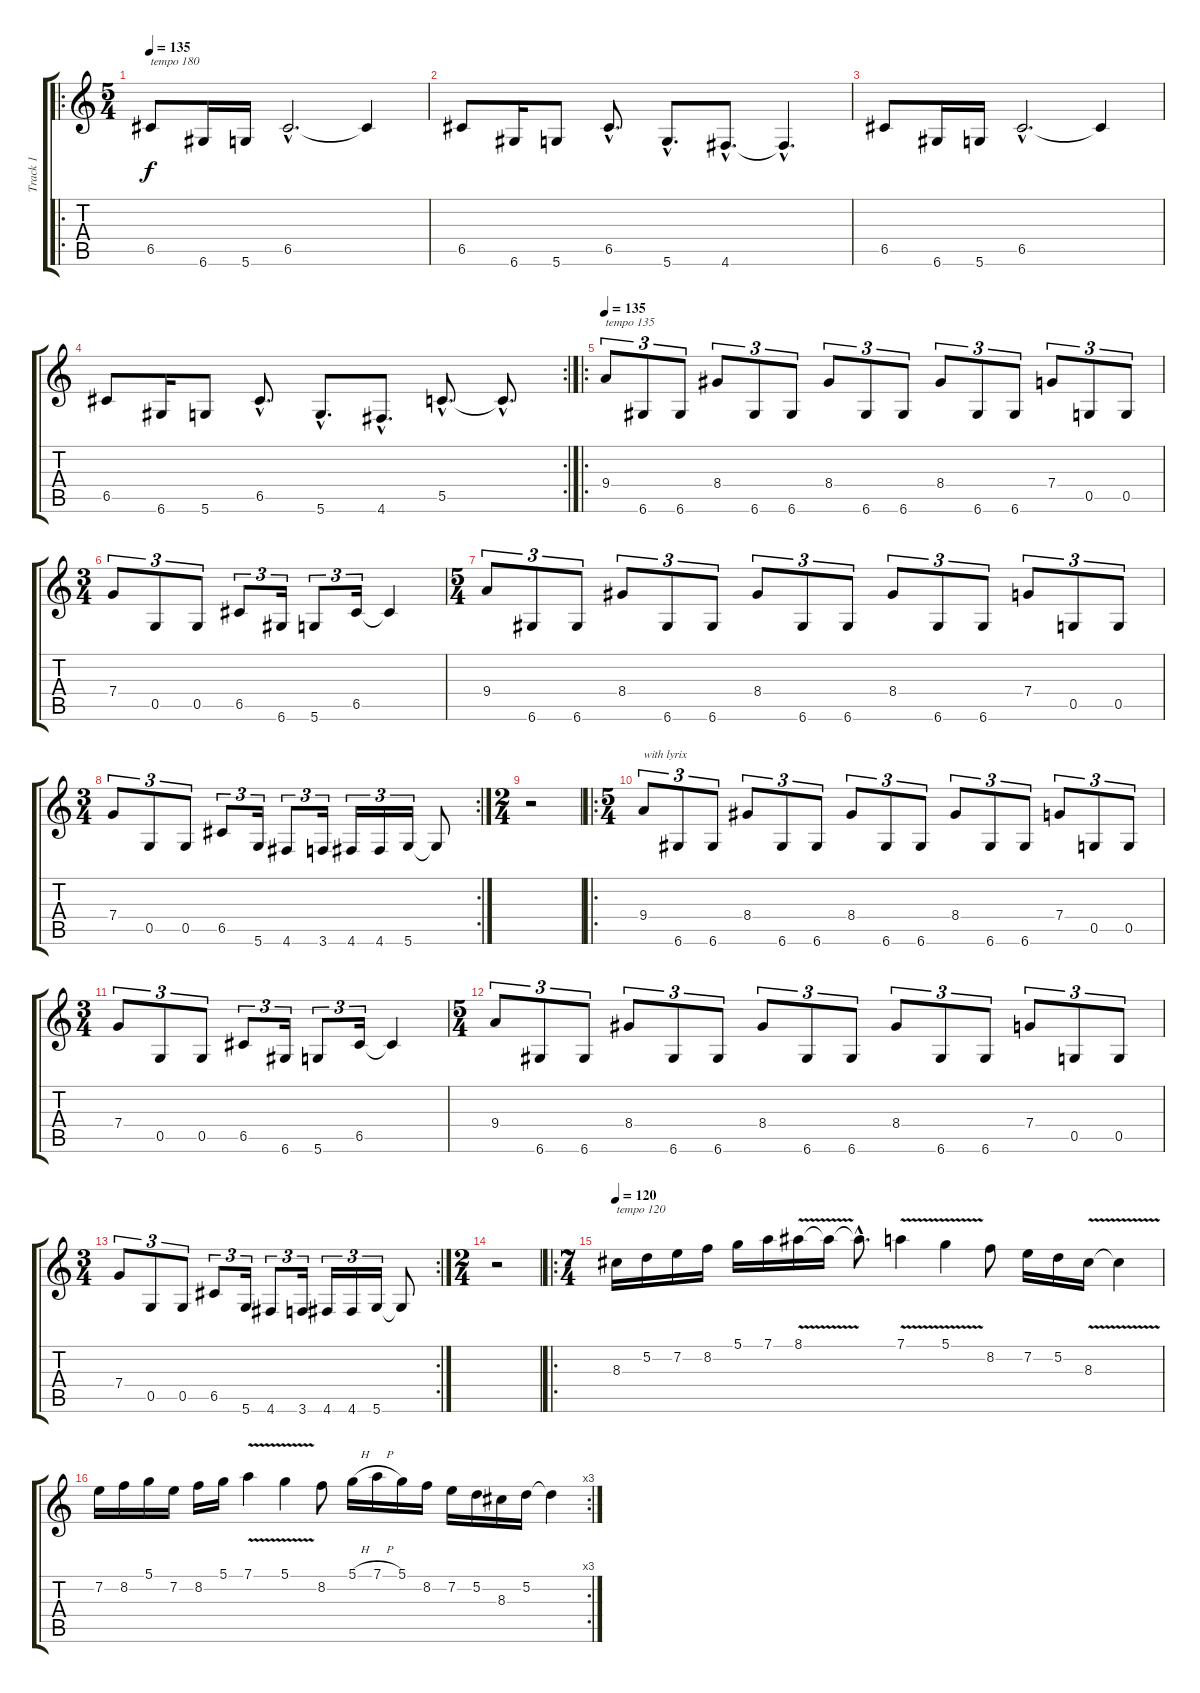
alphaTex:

\track ("Track 1" "Track 1") {instrument distortionguitar}
\staff {score tabs}
\tuning (D4 A3 F3 C3 G2 D2) {hide}
\ro
\ts (5 4)
\tempo 135
\tempo 180
\tempo 135
\clef g2
\ks c
6.5.8{txt "tempo 180" dy f instrument distortionguitar} 6.6.16 5.6.16 6.5{hac}.2{d} 6.5{t}.4 |
6.5.8 6.6.16 5.6.8 6.5{hac}.8{d} 5.6{hac}.8{d} 4.6{hac}.8{d} 4.6{hac t}.4{d} |
6.5.8 6.6.16 5.6.16 6.5{hac}.2{d} 6.5{t}.4 |
\rc 2
6.5.8 6.6.16 5.6.8 6.5{hac}.8{d} 5.6{hac}.8{d} 4.6{hac}.8{d} 5.5{hac}.8{d} 5.5{hac t}.8{d} |
\ro
\tempo 135
9.4.8{tu (3 2) txt "tempo 135"} 6.6.8{tu (3 2)} 6.6.8{tu (3 2)} 8.4.8{tu (3 2)} 6.6.8{tu (3 2)} 6.6.8{tu (3 2)} 8.4.8{tu (3 2)} 6.6.8{tu (3 2)} 6.6.8{tu (3 2)} 8.4.8{tu (3 2)} 6.6.8{tu (3 2)} 6.6.8{tu (3 2)} 7.4.8{tu (3 2)} 0.5.8{tu (3 2)} 0.5.8{tu (3 2)} |
\ts (3 4)
7.4.8{tu (3 2)} 0.5.8{tu (3 2)} 0.5.8{tu (3 2)} 6.5.8{tu (3 2)} 6.6.16{tu (3 2)} 5.6.8{tu (3 2)} 6.5.16{tu (3 2)} 6.5{t}.4 |
\ts (5 4)
9.4.8{tu (3 2)} 6.6.8{tu (3 2)} 6.6.8{tu (3 2)} 8.4.8{tu (3 2)} 6.6.8{tu (3 2)} 6.6.8{tu (3 2)} 8.4.8{tu (3 2)} 6.6.8{tu (3 2)} 6.6.8{tu (3 2)} 8.4.8{tu (3 2)} 6.6.8{tu (3 2)} 6.6.8{tu (3 2)} 7.4.8{tu (3 2)} 0.5.8{tu (3 2)} 0.5.8{tu (3 2)} |
\rc 2
\ts (3 4)
7.4.8{tu (3 2)} 0.5.8{tu (3 2)} 0.5.8{tu (3 2)} 6.5.8{tu (3 2)} 5.6.16{tu (3 2)} 4.6.8{tu (3 2)} 3.6.16{tu (3 2)} 4.6.16{tu (3 2)} 4.6.16{tu (3 2)} 5.6.16{tu (3 2)} 5.6{t}.8 |
\ts (2 4)
r.2 |
\ro
\ts (5 4)
9.4.8{tu (3 2) txt "with lyrix"} 6.6.8{tu (3 2)} 6.6.8{tu (3 2)} 8.4.8{tu (3 2)} 6.6.8{tu (3 2)} 6.6.8{tu (3 2)} 8.4.8{tu (3 2)} 6.6.8{tu (3 2)} 6.6.8{tu (3 2)} 8.4.8{tu (3 2)} 6.6.8{tu (3 2)} 6.6.8{tu (3 2)} 7.4.8{tu (3 2)} 0.5.8{tu (3 2)} 0.5.8{tu (3 2)} |
\ts (3 4)
7.4.8{tu (3 2)} 0.5.8{tu (3 2)} 0.5.8{tu (3 2)} 6.5.8{tu (3 2)} 6.6.16{tu (3 2)} 5.6.8{tu (3 2)} 6.5.16{tu (3 2)} 6.5{t}.4 |
\ts (5 4)
9.4.8{tu (3 2)} 6.6.8{tu (3 2)} 6.6.8{tu (3 2)} 8.4.8{tu (3 2)} 6.6.8{tu (3 2)} 6.6.8{tu (3 2)} 8.4.8{tu (3 2)} 6.6.8{tu (3 2)} 6.6.8{tu (3 2)} 8.4.8{tu (3 2)} 6.6.8{tu (3 2)} 6.6.8{tu (3 2)} 7.4.8{tu (3 2)} 0.5.8{tu (3 2)} 0.5.8{tu (3 2)} |
\rc 2
\ts (3 4)
7.4.8{tu (3 2)} 0.5.8{tu (3 2)} 0.5.8{tu (3 2)} 6.5.8{tu (3 2)} 5.6.16{tu (3 2)} 4.6.8{tu (3 2)} 3.6.16{tu (3 2)} 4.6.16{tu (3 2)} 4.6.16{tu (3 2)} 5.6.16{tu (3 2)} 5.6{t}.8 |
\ts (2 4)
r.2 |
\ro
\ts (7 4)
\tempo 120
8.3.16{txt "tempo 120"} 5.2.16 7.2.16 8.2.16 5.1.16 7.1.16 8.1{v}.16 8.1{t}.16 8.1{hac t}.8{d} 7.1{v}.4 5.1{v}.4 8.2.8 7.2.16 5.2.16 8.3{v}.16 8.3{t}.4 |
\rc 3
7.2.16 8.2.16 5.1.16 7.2.16 8.2.16 5.1.16 7.1{v}.4 5.1{v}.4 8.2.8 5.1{h}.16 7.1{h}.16 5.1.16 8.2.16 7.2.16 5.2.16 8.3.16 5.2.16 5.2{t}.4
